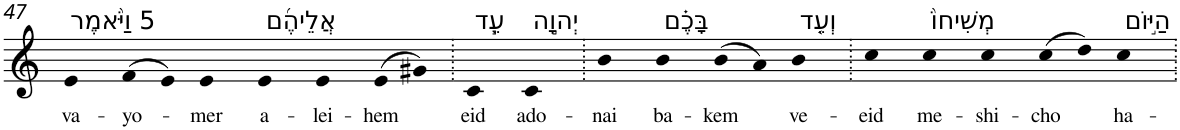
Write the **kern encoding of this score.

**kern	**text
*part1	*part1
*staff1	*staff1
*I"Piano	*
*I'Pno	*
!!LO:PB:g=z
*clefG2	*
*k[]	*
=47	=47
!LO:TX:a:t=5 וַיֹּ֨אמֶר	!
!	!LO:LY:b
4e	va-
!	!LO:LY:b
(>8f	-yo-
8e)	.
!	!LO:LY:b
4e	-mer
!LO:TX:a:t=אֲלֵיהֶ֜ם	!
!	!LO:LY:b
4e	a-
!	!LO:LY:b
4e	-lei-
!	!LO:LY:b
(>8e	-hem
8g#X)	.
=48.	=48.
!LO:TX:a:t=עֵ֧ד	!
!	!LO:LY:b
4c	eid
!LO:TX:a:t=יְהוָ֣ה	!
!	!LO:LY:b
4c	ado-
=49.	=49.
!	!LO:LY:b
4b	-nai
!LO:TX:a:t=בָּכֶ֗ם	!
!	!LO:LY:b
4b	ba-
!	!LO:LY:b
(>8b	-kem
8a)	.
!LO:TX:a:t=וְעֵ֤ד	!
!	!LO:LY:b
4b	ve-
=50.	=50.
!	!LO:LY:b
4cc	-eid
!LO:TX:a:t=מְשִׁיחוֹ֙	!
!	!LO:LY:b
4cc	me-
!	!LO:LY:b
4cc	-shi-
!	!LO:LY:b
(>8cc	-cho
8dd)	.
!LO:TX:a:t=הַיּ֣וֹם	!
!	!LO:LY:b
4cc	ha-
=.	=.
*-	*-
